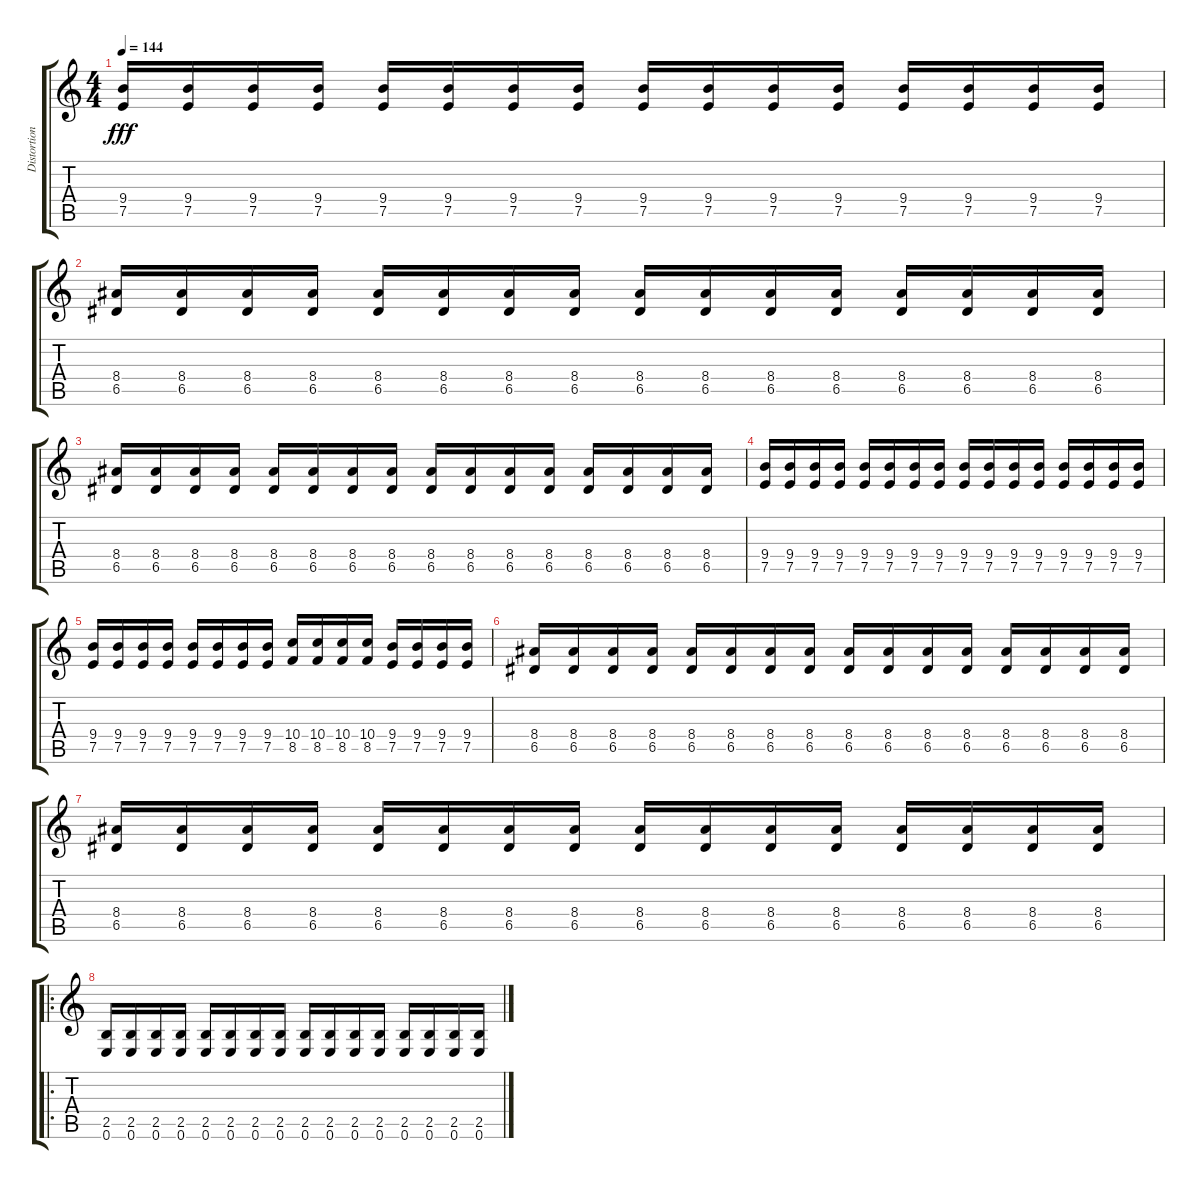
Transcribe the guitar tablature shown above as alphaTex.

\track ("Distortion Guitar -Samoth" "Distortion") {instrument distortionguitar}
\staff {score tabs}
\tuning (E4 B3 G3 D3 A2 E2) {hide}
\ts (4 4)
\tempo 144
\clef g2
\ks c
(9.4 7.5).16{dy fff} (9.4 7.5).16 (9.4 7.5).16 (9.4 7.5).16 (9.4 7.5).16 (9.4 7.5).16 (9.4 7.5).16 (9.4 7.5).16 (9.4 7.5).16 (9.4 7.5).16 (9.4 7.5).16 (9.4 7.5).16 (9.4 7.5).16 (9.4 7.5).16 (9.4 7.5).16 (9.4 7.5).16 |
(8.4 6.5).16 (8.4 6.5).16 (8.4 6.5).16 (8.4 6.5).16 (8.4 6.5).16 (8.4 6.5).16 (8.4 6.5).16 (8.4 6.5).16 (8.4 6.5).16 (8.4 6.5).16 (8.4 6.5).16 (8.4 6.5).16 (8.4 6.5).16 (8.4 6.5).16 (8.4 6.5).16 (8.4 6.5).16 |
(8.4 6.5).16 (8.4 6.5).16 (8.4 6.5).16 (8.4 6.5).16 (8.4 6.5).16 (8.4 6.5).16 (8.4 6.5).16 (8.4 6.5).16 (8.4 6.5).16 (8.4 6.5).16 (8.4 6.5).16 (8.4 6.5).16 (8.4 6.5).16 (8.4 6.5).16 (8.4 6.5).16 (8.4 6.5).16 |
(9.4 7.5).16 (9.4 7.5).16 (9.4 7.5).16 (9.4 7.5).16 (9.4 7.5).16 (9.4 7.5).16 (9.4 7.5).16 (9.4 7.5).16 (9.4 7.5).16 (9.4 7.5).16 (9.4 7.5).16 (9.4 7.5).16 (9.4 7.5).16 (9.4 7.5).16 (9.4 7.5).16 (9.4 7.5).16 |
(9.4 7.5).16 (9.4 7.5).16 (9.4 7.5).16 (9.4 7.5).16 (9.4 7.5).16 (9.4 7.5).16 (9.4 7.5).16 (9.4 7.5).16 (10.4 8.5).16 (10.4 8.5).16 (10.4 8.5).16 (10.4 8.5).16 (9.4 7.5).16 (9.4 7.5).16 (9.4 7.5).16 (9.4 7.5).16 |
(8.4 6.5).16 (8.4 6.5).16 (8.4 6.5).16 (8.4 6.5).16 (8.4 6.5).16 (8.4 6.5).16 (8.4 6.5).16 (8.4 6.5).16 (8.4 6.5).16 (8.4 6.5).16 (8.4 6.5).16 (8.4 6.5).16 (8.4 6.5).16 (8.4 6.5).16 (8.4 6.5).16 (8.4 6.5).16 |
(8.4 6.5).16 (8.4 6.5).16 (8.4 6.5).16 (8.4 6.5).16 (8.4 6.5).16 (8.4 6.5).16 (8.4 6.5).16 (8.4 6.5).16 (8.4 6.5).16 (8.4 6.5).16 (8.4 6.5).16 (8.4 6.5).16 (8.4 6.5).16 (8.4 6.5).16 (8.4 6.5).16 (8.4 6.5).16 |
\ro
(2.5 0.6).16{balance 12} (2.5 0.6).16 (2.5 0.6).16 (2.5 0.6).16 (2.5 0.6).16 (2.5 0.6).16 (2.5 0.6).16 (2.5 0.6).16 (2.5 0.6).16 (2.5 0.6).16 (2.5 0.6).16 (2.5 0.6).16 (2.5 0.6).16 (2.5 0.6).16 (2.5 0.6).16 (2.5 0.6).16
